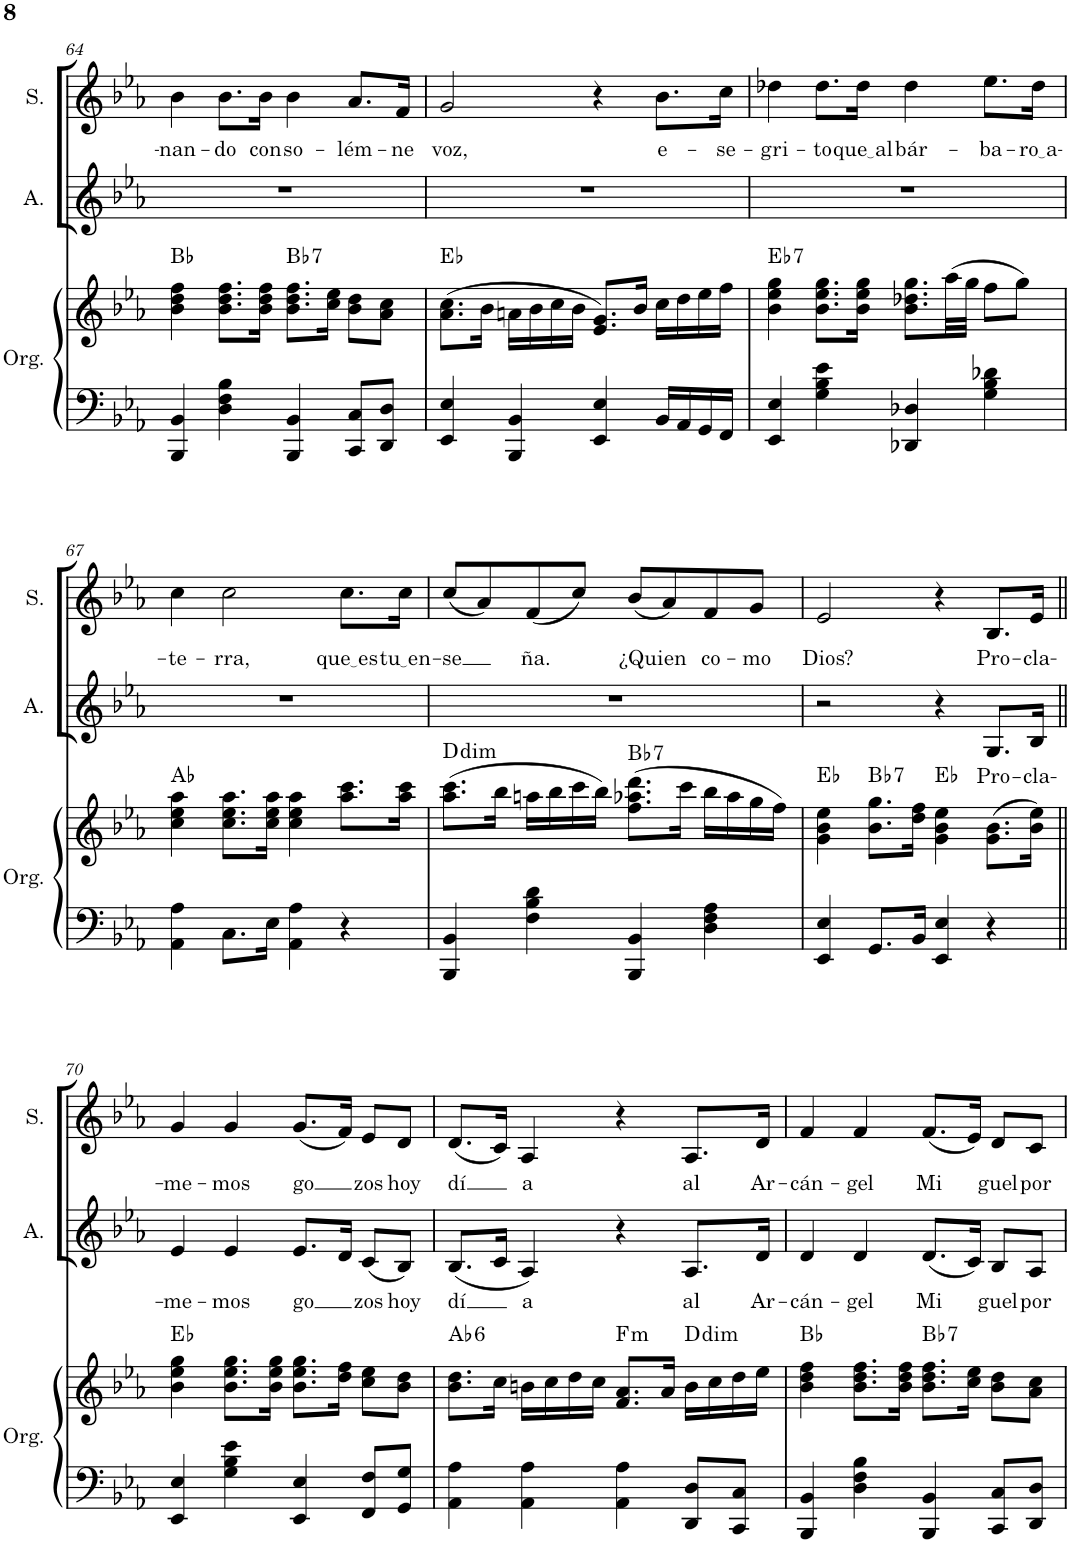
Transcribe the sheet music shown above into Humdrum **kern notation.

**kern	**kern	**harte	**kern	**text	**kern	**text
*part3	*part3	*part3	*part2	*part2	*part1	*part1
*staff4	*staff3	*	*staff2	*staff2	*staff1	*staff1
*I"Órgano	*	*	*I"Alto	*	*I"Soprano	*
*	*	*	*I'A.	*	*I'S.	*
!!LO:PB:g=z
*clefF4	*clefG2	*	*clefG2	*	*clefG2	*
*k[b-e-a-]	*k[b-e-a-]	*	*k[b-e-a-]	*	*k[b-e-a-]	*
*M4/4	*M4/4	*	*M4/4	*	*M4/4	*
=64	=64	=64	=64	=64	=64	=64
!	!	!	!	!	!	!LO:LY:b
4BBB-/ 4BB-/	4b-\ 4dd\ 4ff\	Bb:maj	1r	.	4b-\	-nan-
!	!	!	!	!	!	!LO:LY:b
4D\ 4F\ 4B-\	8.b-\ 8.dd\ 8.ff\L	.	.	.	8.b-\L	-do
!	!	!	!	!	!	!LO:LY:b
.	16b-\ 16dd\ 16ff\Jk	.	.	.	16b-\Jk	con
!	!	!LO:H:kt=7	!	!	!	!LO:LY:b
4BBB-/ 4BB-/	8.b-\ 8.dd\ 8.ff\L	Bb:7	.	.	4b-\	so-
.	16cc\ 16ee-\Jk	.	.	.	.	.
!	!	!	!	!	!	!LO:LY:b
8CC/ 8C/L	8b-\ 8dd\L	.	.	.	8.a-/L	-lém-
8DD/ 8D/J	8a-\ 8cc\J	.	.	.	.	.
!	!	!	!	!	!	!LO:LY:b
.	.	.	.	.	16f/Jk	-ne
=65	=65	=65	=65	=65	=65	=65
!	!	!	!	!	!	!LO:LY:b
4EE-/ 4E-/	(8.a-\ 8.cc\L	Eb:maj	1r	.	2g/	voz,
.	16b-\Jk	.	.	.	.	.
4BBB-/ 4BB-/	16an\LL	.	.	.	.	.
.	16b-\	.	.	.	.	.
.	16cc\	.	.	.	.	.
.	16b-\JJ	.	.	.	.	.
4EE-/ 4E-/	8.e-/ 8.g/L)	.	.	.	4r	.
.	16b-/Jk	.	.	.	.	.
!	!	!	!	!	!	!LO:LY:b
16BB-/LL	16cc\LL	.	.	.	8.b-\L	e-
16AA-/	16dd\	.	.	.	.	.
16GG/	16ee-\	.	.	.	.	.
!	!	!	!	!	!	!LO:LY:b
16FF/JJ	16ff\JJ	.	.	.	16cc\Jk	-se-
=66	=66	=66	=66	=66	=66	=66
!	!	!LO:H:kt=7	!	!	!	!LO:LY:b
4EE-/ 4E-/	4b-\ 4ee-\ 4gg\	Eb:7	1r	.	4dd-X\	-gri-
!	!	!	!	!	!	!LO:LY:b
4G\ 4B-\ 4e-\	8.b-\ 8.ee-\ 8.gg\L	.	.	.	8.dd-\L	-to
!	!	!	!	!	!	!LO:LY:b
.	16b-\ 16ee-\ 16gg\Jk	.	.	.	16dd-\Jk	que al
!	!	!	!	!	!	!LO:LY:b
4DD-X/ 4D-X/	8.b-\ 8.dd-X\ 8.gg\L	.	.	.	4dd-\	bár-
.	(32aa-\LL	.	.	.	.	.
.	32gg\JJJ	.	.	.	.	.
!	!	!	!	!	!	!LO:LY:b
4G\ 4B-\ 4d-X\	8ff\L	.	.	.	8.ee-\L	-ba-
.	8gg\J)	.	.	.	.	.
!	!	!	!	!	!	!LO:LY:b
.	.	.	.	.	16dd-\Jk	ro a
!!LO:LB:g=z
=67	=67	=67	=67	=67	=67	=67
!	!	!	!	!	!	!LO:LY:b
4AA-\ 4A-\	4cc\ 4ee-\ 4aa-\	Ab:maj	1r	.	4cc\	-te-
!	!	!	!	!	!	!LO:LY:b
8.C\L	8.cc\ 8.ee-\ 8.aa-\L	.	.	.	2cc\	-rra,
16E-\Jk	16cc\ 16ee-\ 16aa-\Jk	.	.	.	.	.
4AA-\ 4A-\	4cc\ 4ee-\ 4aa-\	.	.	.	.	.
!	!	!	!	!	!	!LO:LY:b
4r	8.aa-\ 8.ccc\L	.	.	.	8.cc\L	que es
!	!	!	!	!	!	!LO:LY:b
.	16aa-\ 16ccc\Jk	.	.	.	16cc\Jk	tu en
=68	=68	=68	=68	=68	=68	=68
!	!	!LO:H:kt=dim	!	!	!	!LO:LY:b
4BBB-/ 4BB-/	(8.aa-\ 8.ccc\L	D:dim	1r	.	(8cc/L	-se
.	.	.	.	.	8a-/)	.
.	16bb-\Jk	.	.	.	.	.
!	!	!	!	!	!	!LO:LY:b
4F\ 4B-\ 4d\	16aan\LL	.	.	.	(8f/	ña.
.	16bb-\	.	.	.	.	.
.	16ccc\	.	.	.	8cc/J)	.
.	16bb-\JJ)	.	.	.	.	.
!	!	!LO:H:kt=7	!	!	!	!LO:LY:b
4BBB-/ 4BB-/	(8.ff\ 8.aa-X\ 8.ddd\L	Bb:7	.	.	(8b-/L	¿Quien
.	.	.	.	.	8a-/)	.
.	16ccc\Jk	.	.	.	.	.
!	!	!	!	!	!	!LO:LY:b
4D\ 4F\ 4A-\	16bb-\LL	.	.	.	8f/	co-
.	16aa-\	.	.	.	.	.
!	!	!	!	!	!	!LO:LY:b
.	16gg\	.	.	.	8g/J	-mo
.	16ff\JJ)	.	.	.	.	.
=69	=69	=69	=69	=69	=69	=69
!	!	!	!	!	!	!LO:LY:b
4EE-/ 4E-/	4g\ 4b-\ 4ee-\	Eb:maj	2r	.	2e-/	Dios?
!	!	!LO:H:kt=7	!	!	!	!
8.GG/L	8.b-\ 8.gg\L	Bb:7	.	.	.	.
16BB-/Jk	16dd\ 16ff\Jk	.	.	.	.	.
4EE-/ 4E-/	4g\ 4b-\ 4ee-\	Eb:maj	4r	.	4r	.
!	!	!	!	!LO:LY:b	!	!LO:LY:b
4r	(8.g\ 8.b-\L	.	8.G/L	Pro-	8.B-/L	Pro-
!	!	!	!	!LO:LY:b	!	!LO:LY:b
.	16b-\ 16ee-\Jk)	.	16B-/Jk	-cla-	16e-/Jk	-cla-
!!LO:LB:g=z
=70||	=70||	=70||	=70||	=70||	=70||	=70||
!	!	!	!	!LO:LY:b	!	!LO:LY:b
4EE-/ 4E-/	4b-\ 4ee-\ 4gg\	Eb:maj	4e-/	-me-	4g/	-me-
!	!	!	!	!LO:LY:b	!	!LO:LY:b
4G\ 4B-\ 4e-\	8.b-\ 8.ee-\ 8.gg\L	.	4e-/	-mos	4g/	-mos
.	16b-\ 16ee-\ 16gg\Jk	.	.	.	.	.
!	!	!	!	!LO:LY:b	!	!LO:LY:b
4EE-/ 4E-/	8.b-\ 8.ee-\ 8.gg\L	.	8.e-/L	-go	(8.g/L	-go
.	16dd\ 16ff\Jk	.	16d/Jk	.	16f/Jk)	.
!	!	!	!	!LO:LY:b	!	!LO:LY:b
8FF/ 8F/L	8cc\ 8ee-\L	.	(8c/L	zos	8e-/L	zos
!	!	!	!	!LO:LY:b	!	!LO:LY:b
8GG/ 8G/J	8b-\ 8dd\J	.	8B-/J)	hoy	8d/J	hoy
=71	=71	=71	=71	=71	=71	=71
!	!	!LO:H:kt=6	!	!LO:LY:b	!	!LO:LY:b
4AA-\ 4A-\	8.b-\ 8.dd\L	Ab:maj6	(8.B-/L	dí	(8.d/L	dí
.	16cc\Jk	.	16c/Jk	.	16c/Jk)	.
!	!	!	!	!LO:LY:b	!	!LO:LY:b
4AA-\ 4A-\	16bn\LL	.	4A-/)	a	4A-/	a
.	16cc\	.	.	.	.	.
.	16dd\	.	.	.	.	.
.	16cc\JJ	.	.	.	.	.
!	!	!LO:H:kt=m	!	!	!	!
4AA-\ 4A-\	8.f/ 8.a-/L	F:min	4r	.	4r	.
.	16a-/Jk	.	.	.	.	.
!	!	!LO:H:kt=dim	!	!LO:LY:b	!	!LO:LY:b
8DD/ 8D/L	16b\LL	D:dim	8.A-/L	al	8.A-/L	al
.	16cc\	.	.	.	.	.
8CC/ 8C/J	16dd\	.	.	.	.	.
!	!	!	!	!LO:LY:b	!	!LO:LY:b
.	16ee-\JJ	.	16d/Jk	Ar-	16d/Jk	Ar-
=72	=72	=72	=72	=72	=72	=72
!	!	!	!	!LO:LY:b	!	!LO:LY:b
4BBB-/ 4BB-/	4b-\ 4dd\ 4ff\	Bb:maj	4d/	-cán-	4f/	-cán-
!	!	!	!	!LO:LY:b	!	!LO:LY:b
4D\ 4F\ 4B-\	8.b-\ 8.dd\ 8.ff\L	.	4d/	-gel	4f/	-gel
.	16b-\ 16dd\ 16ff\Jk	.	.	.	.	.
!	!	!LO:H:kt=7	!	!LO:LY:b	!	!LO:LY:b
4BBB-/ 4BB-/	8.b-\ 8.dd\ 8.ff\L	Bb:7	(8.d/L	Mi	(8.f/L	Mi
.	16cc\ 16ee-\Jk	.	16c/Jk)	.	16e-/Jk)	.
!	!	!	!	!LO:LY:b	!	!LO:LY:b
8CC/ 8C/L	8b-\ 8dd\L	.	8B-/L	-guel	8d/L	-guel
!	!	!	!	!LO:LY:b	!	!LO:LY:b
8DD/ 8D/J	8a-\ 8cc\J	.	8A-/J	por	8c/J	por
=	=	=	=	=	=	=
*-	*-	*-	*-	*-	*-	*-
